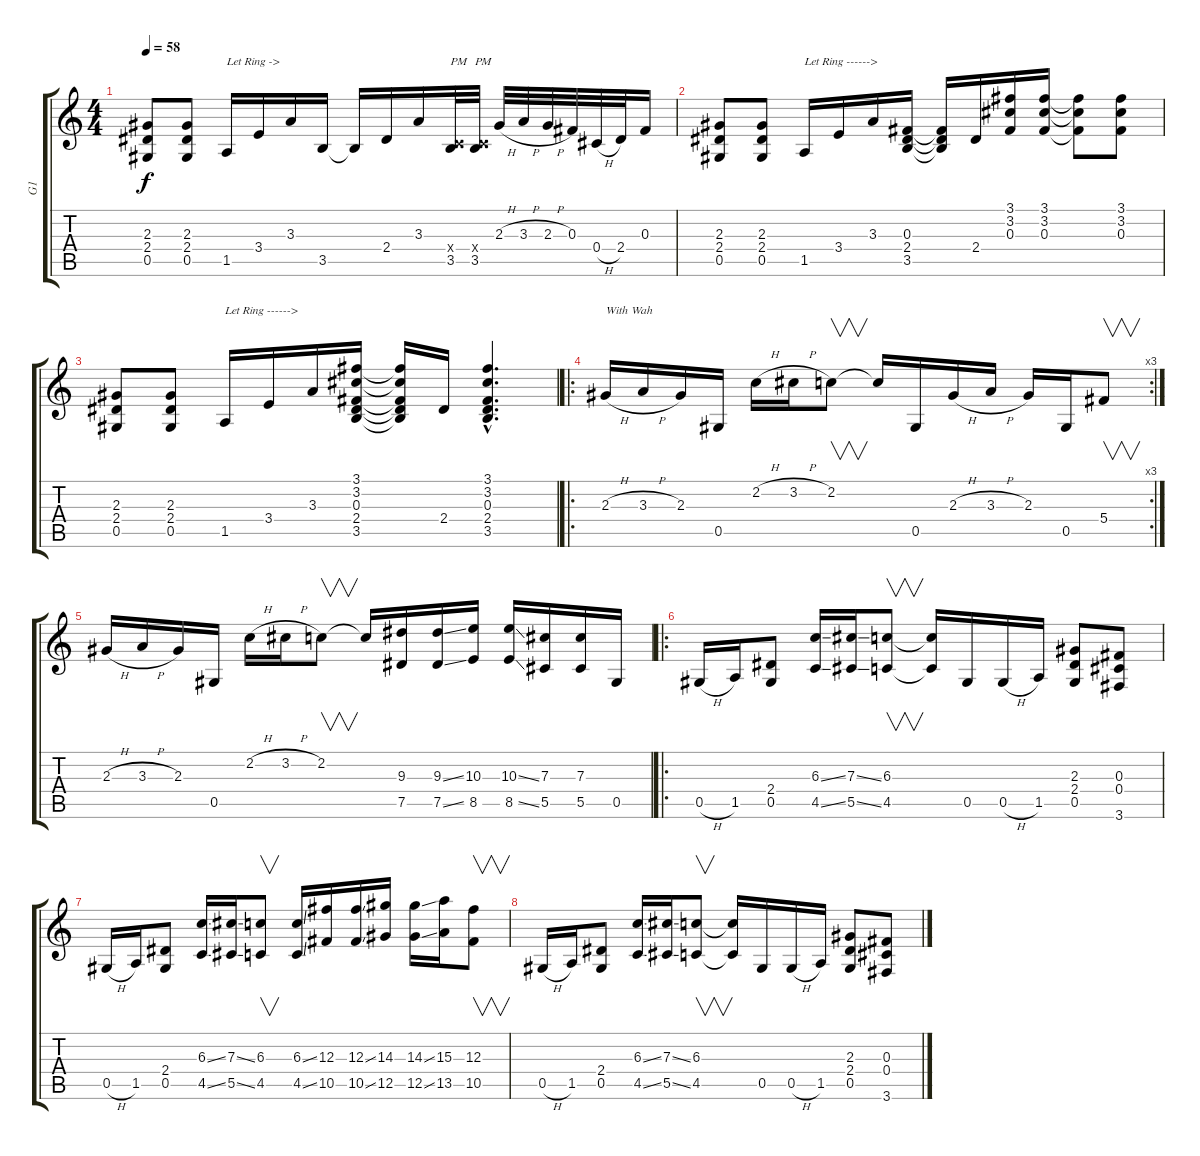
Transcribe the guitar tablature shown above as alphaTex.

\track ("G1" "G1") {instrument distortionguitar}
\staff {score tabs}
\tuning (Eb4 Bb3 Gb3 Db3 Ab2 Eb2) {hide}
\ts (4 4)
\tempo 58
\clef g2
\ks c
(2.3 2.4 0.5).8{dy f} (2.3 2.4 0.5).8 1.5.16{txt "Let Ring ->"} 3.4.16 3.3.16 3.5.16 3.5{t}.16 2.4.16 3.3.16 (-1.4{x} 3.5).32{txt "PM"} (-1.4{x} 3.5).32{txt "PM"} 2.3{h}.32 3.3{h}.32 2.3{h}.32 0.3.32 0.4{h}.32 2.4.32 0.3.16 |
(2.3 2.4 0.5).8 (2.3 2.4 0.5).8 1.5.16{txt "Let Ring ------>"} 3.4.16 3.3.16 (0.3 2.4 3.5).16 (0.3{t} 2.4{t} 3.5{t}).16 2.4.16 (3.1 3.2 0.3).16 (3.1 3.2 0.3).16 (3.1{t} 3.2{t} 0.3{t}).8 (3.1 3.2 0.3).8 |
(2.3 2.4 0.5).8 (2.3 2.4 0.5).8 1.5.16{txt "Let Ring ------>"} 3.4.16 3.3.16 (3.1 3.2 0.3 2.4 3.5).16 (3.1{t} 3.2{t} 0.3{t} 2.4{t} 3.5{t}).16 2.4.16 (3.1{hac} 3.2{hac} 0.3{hac} 2.4{hac} 3.5{hac}).4{d} |
\ro
\rc 3
2.3{h}.16{txt "With Wah"} 3.3{h}.16 2.3.16 0.5.16 2.2{h}.16 3.2{h}.16 2.2.8{v} 2.2{t}.16 0.5.16 2.3{h}.16 3.3{h}.16 2.3.16 0.5.16 5.4.8{v} |
2.3{h}.16 3.3{h}.16 2.3.16 0.5.16 2.2{h}.16 3.2{h}.16 2.2.8{v} 2.2{t}.16 (9.3 7.5).16 (9.3{ss} 7.5{ss}).16 (10.3 8.5).16 (10.3{ss} 8.5{ss}).16 (7.3 5.5).16 (7.3 5.5).16 0.5.16 |
\ro
0.5{h}.16 1.5.16 (2.4 0.5).8 (6.3{ss} 4.5{ss}).16 (7.3{ss} 5.5{ss}).16 (6.3 4.5).8{v} (6.3{t} 4.5{t}).16 0.5.16 0.5{h}.16 1.5.16 (2.3 2.4 0.5).8 (0.3 0.4 3.6).8 |
0.5{h}.16 1.5.16 (2.4 0.5).8 (6.3{ss} 4.5{ss}).16 (7.3{ss} 5.5{ss}).16 (6.3 4.5).8{v} (6.3{ss} 4.5{ss}).16 (12.3 10.5).16 (12.3{ss} 10.5{ss}).16 (14.3 12.5).16 (14.3{ss} 12.5{ss}).16 (15.3 13.5).16 (12.3 10.5).8{v} |
0.5{h}.16 1.5.16 (2.4 0.5).8 (6.3{ss} 4.5{ss}).16 (7.3{ss} 5.5{ss}).16 (6.3 4.5).8{v} (6.3{t} 4.5{t}).16 0.5.16 0.5{h}.16 1.5.16 (2.3 2.4 0.5).8 (0.3 0.4 3.6).8
